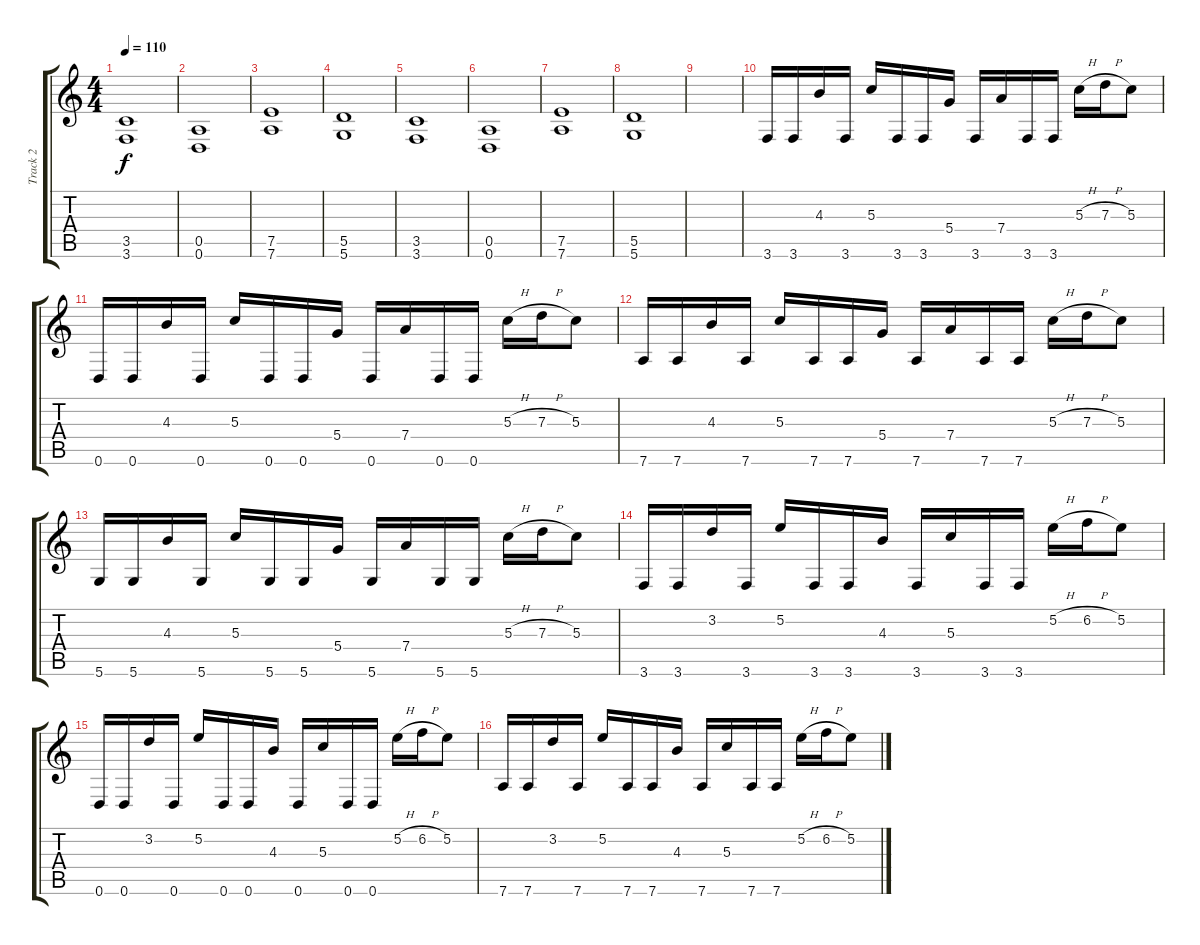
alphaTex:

\track ("Track 2" "Track 2") {instrument distortionguitar}
\staff {score tabs}
\tuning (E4 B3 G3 D3 A2 D2) {hide}
\ts (4 4)
\tempo 110
\clef g2
\ks c
(3.5 3.6).1{dy f} |
(0.5 0.6).1 |
(7.5 7.6).1 |
(5.5 5.6).1 |
(3.5 3.6).1 |
(0.5 0.6).1 |
(7.5 7.6).1 |
(5.5 5.6).1 |
|
3.6.16 3.6.16 4.3.16 3.6.16 5.3.16 3.6.16 3.6.16 5.4.16 3.6.16 7.4.16 3.6.16 3.6.16 5.3{h}.16 7.3{h}.16 5.3.8 |
0.6.16 0.6.16 4.3.16 0.6.16 5.3.16 0.6.16 0.6.16 5.4.16 0.6.16 7.4.16 0.6.16 0.6.16 5.3{h}.16 7.3{h}.16 5.3.8 |
7.6.16 7.6.16 4.3.16 7.6.16 5.3.16 7.6.16 7.6.16 5.4.16 7.6.16 7.4.16 7.6.16 7.6.16 5.3{h}.16 7.3{h}.16 5.3.8 |
5.6.16 5.6.16 4.3.16 5.6.16 5.3.16 5.6.16 5.6.16 5.4.16 5.6.16 7.4.16 5.6.16 5.6.16 5.3{h}.16 7.3{h}.16 5.3.8 |
3.6.16 3.6.16 3.2.16 3.6.16 5.2.16 3.6.16 3.6.16 4.3.16 3.6.16 5.3.16 3.6.16 3.6.16 5.2{h}.16 6.2{h}.16 5.2.8 |
0.6.16 0.6.16 3.2.16 0.6.16 5.2.16 0.6.16 0.6.16 4.3.16 0.6.16 5.3.16 0.6.16 0.6.16 5.2{h}.16 6.2{h}.16 5.2.8 |
7.6.16 7.6.16 3.2.16 7.6.16 5.2.16 7.6.16 7.6.16 4.3.16 7.6.16 5.3.16 7.6.16 7.6.16 5.2{h}.16 6.2{h}.16 5.2.8
